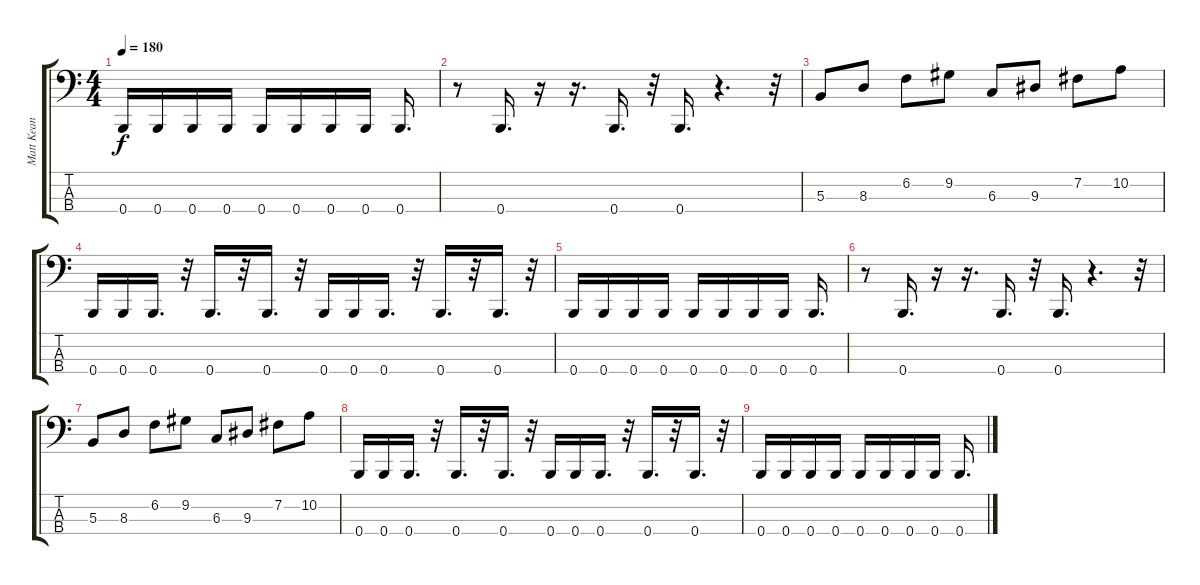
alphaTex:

\track ("Matt Kean" "Matt Kean") {instrument electricbasspick}
\staff {score tabs}
\tuning (E2 B1 Gb1 B0) {hide}
\ts (4 4)
\tempo 180
\clef f4
\ks c
0.4.16{dy f} 0.4.16 0.4.16 0.4.16 0.4.16 0.4.16 0.4.16 0.4.16 0.4.16{d} |
r.8 0.4.16{d} r.16 r.16{d} 0.4.16{d} r.32 0.4.16{d} r.4{d} r.32 |
5.3.8 8.3.8 6.2.8 9.2.8 6.3.8 9.3.8 7.2.8 10.2.8 |
0.4.16 0.4.16 0.4.16{d} r.32 0.4.16{d} r.32 0.4.16{d} r.32 0.4.16 0.4.16 0.4.16{d} r.32 0.4.16{d} r.32 0.4.16{d} r.32 |
0.4.16 0.4.16 0.4.16 0.4.16 0.4.16 0.4.16 0.4.16 0.4.16 0.4.16{d} |
r.8 0.4.16{d} r.16 r.16{d} 0.4.16{d} r.32 0.4.16{d} r.4{d} r.32 |
5.3.8 8.3.8 6.2.8 9.2.8 6.3.8 9.3.8 7.2.8 10.2.8 |
0.4.16 0.4.16 0.4.16{d} r.32 0.4.16{d} r.32 0.4.16{d} r.32 0.4.16 0.4.16 0.4.16{d} r.32 0.4.16{d} r.32 0.4.16{d} r.32 |
0.4.16 0.4.16 0.4.16 0.4.16 0.4.16 0.4.16 0.4.16 0.4.16 0.4.16{d}
